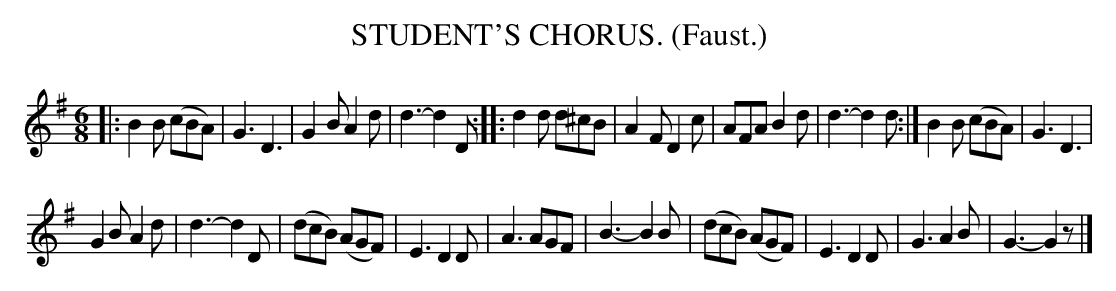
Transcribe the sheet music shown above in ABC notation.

X:1
T: STUDENT'S CHORUS. (Faust.)
M: 6/8
L: 1/8
K: G
|:\
B2B (cBA) | G3 D3 |\
G2B A2d | d3- d2D ::\
d2d d^cB | A2F D2c |\
AFA B2d | d3- d2d :|\
B2B (cBA) | G3 D3 |
G2B A2d | d3- d2D |\
(dcB) (AGF) | E3 D2D |\
A3 AGF | B3- B2B |\
(dcB) (AGF) | E3 D2D |\
G3 A2B | G3- G2z |]
